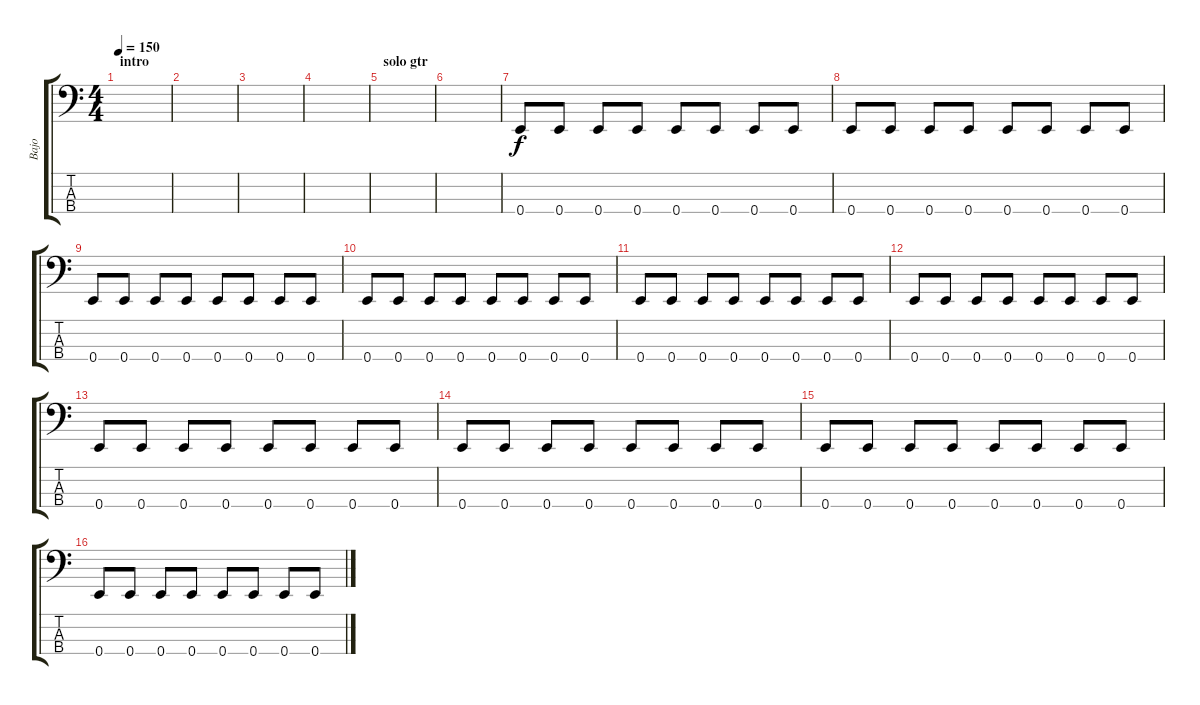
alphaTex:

\track ("Bajo" "Bajo") {instrument electricbasspick}
\staff {score tabs}
\tuning (G2 D2 A1 E1) {hide}
\ts (4 4)
\section ("" "intro")
\tempo 150
\clef f4
\ks c
|
|
|
|
\section ("" "solo gtr")
|
|
0.4.8 0.4.8 0.4.8 0.4.8 0.4.8 0.4.8 0.4.8 0.4.8 |
0.4.8 0.4.8 0.4.8 0.4.8 0.4.8 0.4.8 0.4.8 0.4.8 |
0.4.8 0.4.8 0.4.8 0.4.8 0.4.8 0.4.8 0.4.8 0.4.8 |
0.4.8 0.4.8 0.4.8 0.4.8 0.4.8 0.4.8 0.4.8 0.4.8 |
0.4.8 0.4.8 0.4.8 0.4.8 0.4.8 0.4.8 0.4.8 0.4.8 |
0.4.8 0.4.8 0.4.8 0.4.8 0.4.8 0.4.8 0.4.8 0.4.8 |
0.4.8 0.4.8 0.4.8 0.4.8 0.4.8 0.4.8 0.4.8 0.4.8 |
0.4.8 0.4.8 0.4.8 0.4.8 0.4.8 0.4.8 0.4.8 0.4.8 |
0.4.8 0.4.8 0.4.8 0.4.8 0.4.8 0.4.8 0.4.8 0.4.8 |
0.4.8 0.4.8 0.4.8 0.4.8 0.4.8 0.4.8 0.4.8 0.4.8
